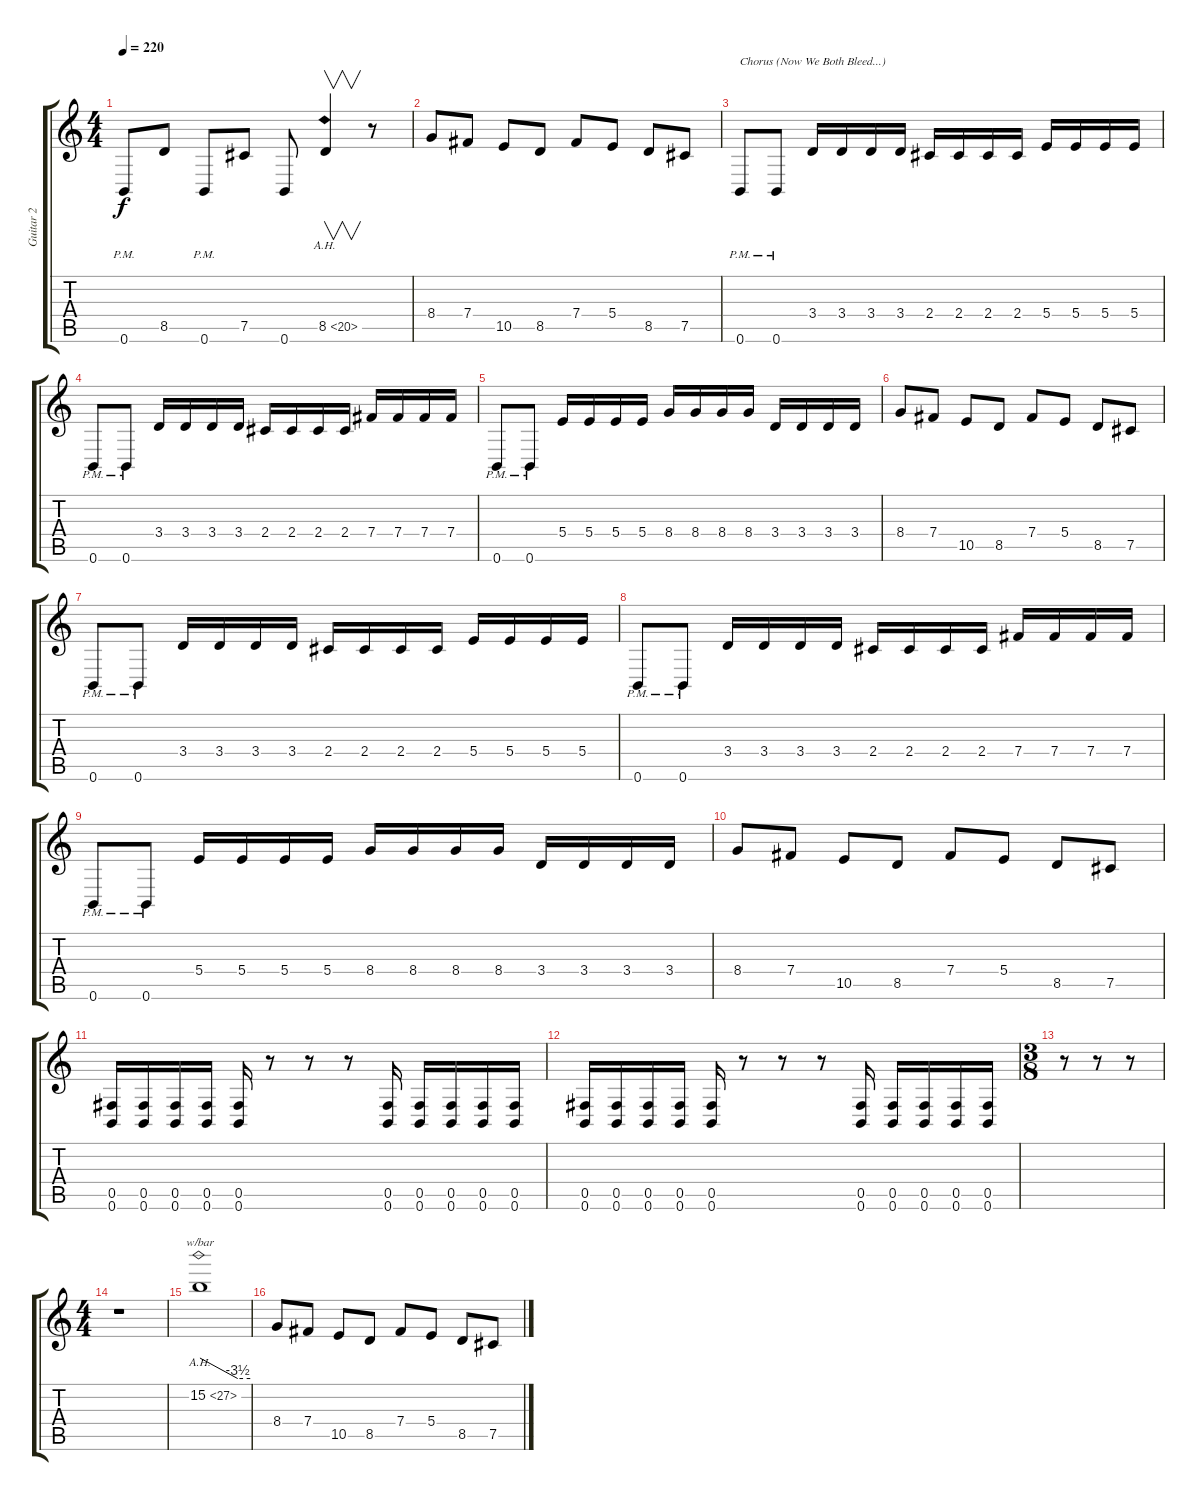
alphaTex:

\track ("Guitar 2" "Guitar 2") {instrument distortionguitar}
\staff {score tabs}
\tuning (Db4 Ab3 E3 B2 Gb2 B1) {hide}
\ts (4 4)
\tempo 220
\clef g2
\ks c
0.6{pm}.8{dy f} 8.5.8 0.6{pm}.8 7.5.8 0.6.8 8.5{ah 12}.4{v instrument guitarharmonics} r.8 |
8.4.8{instrument distortionguitar} 7.4.8 10.5.8 8.5.8 7.4.8 5.4.8 8.5.8 7.5.8 |
0.6{pm}.8{txt "Chorus (Now We Both Bleed...)"} 0.6{pm}.8 3.4.16 3.4.16 3.4.16 3.4.16 2.4.16 2.4.16 2.4.16 2.4.16 5.4.16 5.4.16 5.4.16 5.4.16 |
0.6{pm}.8 0.6{pm}.8 3.4.16 3.4.16 3.4.16 3.4.16 2.4.16 2.4.16 2.4.16 2.4.16 7.4.16 7.4.16 7.4.16 7.4.16 |
0.6{pm}.8 0.6{pm}.8 5.4.16 5.4.16 5.4.16 5.4.16 8.4.16 8.4.16 8.4.16 8.4.16 3.4.16 3.4.16 3.4.16 3.4.16 |
8.4.8{instrument distortionguitar} 7.4.8 10.5.8 8.5.8 7.4.8 5.4.8 8.5.8 7.5.8 |
0.6{pm}.8 0.6{pm}.8 3.4.16 3.4.16 3.4.16 3.4.16 2.4.16 2.4.16 2.4.16 2.4.16 5.4.16 5.4.16 5.4.16 5.4.16 |
0.6{pm}.8 0.6{pm}.8 3.4.16 3.4.16 3.4.16 3.4.16 2.4.16 2.4.16 2.4.16 2.4.16 7.4.16 7.4.16 7.4.16 7.4.16 |
0.6{pm}.8 0.6{pm}.8 5.4.16 5.4.16 5.4.16 5.4.16 8.4.16 8.4.16 8.4.16 8.4.16 3.4.16 3.4.16 3.4.16 3.4.16 |
8.4.8{instrument distortionguitar} 7.4.8 10.5.8 8.5.8 7.4.8 5.4.8 8.5.8 7.5.8 |
(0.5 0.6).16 (0.5 0.6).16 (0.5 0.6).16 (0.5 0.6).16 (0.5 0.6).16 r.8 r.8 r.8 (0.5 0.6).16 (0.5 0.6).16 (0.5 0.6).16 (0.5 0.6).16 (0.5 0.6).16 |
(0.5 0.6).16 (0.5 0.6).16 (0.5 0.6).16 (0.5 0.6).16 (0.5 0.6).16 r.8 r.8 r.8 (0.5 0.6).16 (0.5 0.6).16 (0.5 0.6).16 (0.5 0.6).16 (0.5 0.6).16 |
\ts (3 8)
r.8 r.8 r.8 |
\ts (4 4)
r.1 |
15.2{ah 12}.1{tbe (custom default 0 0 45 -14 60 -14) volume 10 instrument guitarharmonics} |
8.4.8{instrument distortionguitar} 7.4.8 10.5.8 8.5.8 7.4.8 5.4.8 8.5.8 7.5.8
